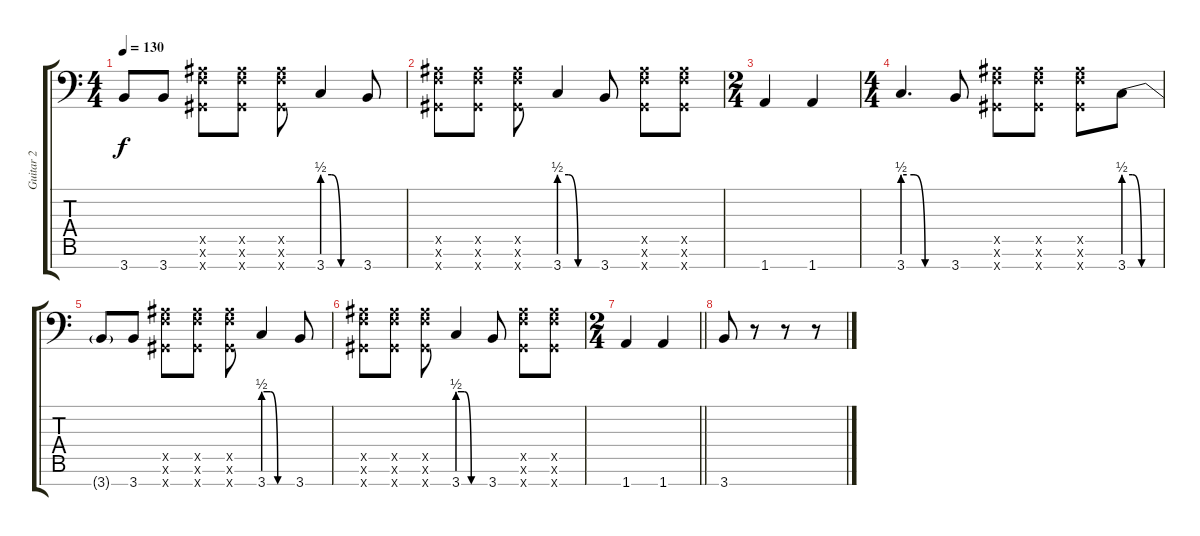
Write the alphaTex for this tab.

\track ("Guitar 2" "Guitar 2") {instrument overdrivenguitar}
\staff {score tabs}
\tuning (Eb4 Bb3 Gb3 Eb3 Bb2 F2 Ab1) {hide}
\ts (4 4)
\tempo 130
\clef f4
\ks c
3.7{t}.8{dy f} 3.7.8 (0.5{x} 0.6{x} 0.7{x}).8{balance 0} (0.5{x} 0.6{x} 0.7{x}).8{balance 16} (0.5{x} 0.6{x} 0.7{x}).8{balance 0} 3.7{be (custom 0 2 15 2 30 0 60 0)}.4{balance 13} 3.7.8 |
(0.5{x} 0.6{x} 0.7{x}).8{balance 0} (0.5{x} 0.6{x} 0.7{x}).8{balance 16} (0.5{x} 0.6{x} 0.7{x}).8{balance 0} 3.7{be (custom 0 2 15 2 30 0 60 0)}.4{balance 13} 3.7.8 (0.5{x} 0.6{x} 0.7{x}).8{balance 0} (0.5{x} 0.6{x} 0.7{x}).8{balance 16} |
\ts (2 4)
1.7.4{balance 13} 1.7.4 |
\ts (4 4)
3.7{be (custom 0 2 15 2 30 0 60 0)}.4{d} 3.7.8 (0.5{x} 0.6{x} 0.7{x}).8{balance 0} (0.5{x} 0.6{x} 0.7{x}).8{balance 16} (0.5{x} 0.6{x} 0.7{x}).8{balance 0} 3.7{be (custom 0 2 15 2 30 0 60 0)}.8{balance 13} |
3.7{t}.8 3.7.8 (0.5{x} 0.6{x} 0.7{x}).8{balance 0} (0.5{x} 0.6{x} 0.7{x}).8{balance 16} (0.5{x} 0.6{x} 0.7{x}).8{balance 0} 3.7{be (custom 0 2 15 2 30 0 60 0)}.4{balance 13} 3.7.8 |
(0.5{x} 0.6{x} 0.7{x}).8{balance 0} (0.5{x} 0.6{x} 0.7{x}).8{balance 16} (0.5{x} 0.6{x} 0.7{x}).8{balance 0} 3.7{be (custom 0 2 15 2 30 0 60 0)}.4{balance 13} 3.7.8 (0.5{x} 0.6{x} 0.7{x}).8{balance 0} (0.5{x} 0.6{x} 0.7{x}).8{balance 16} |
\ts (2 4)
\barLineRight lightlight
1.7.4{balance 13} 1.7.4 |
3.7.8 r.8 r.8 r.8
